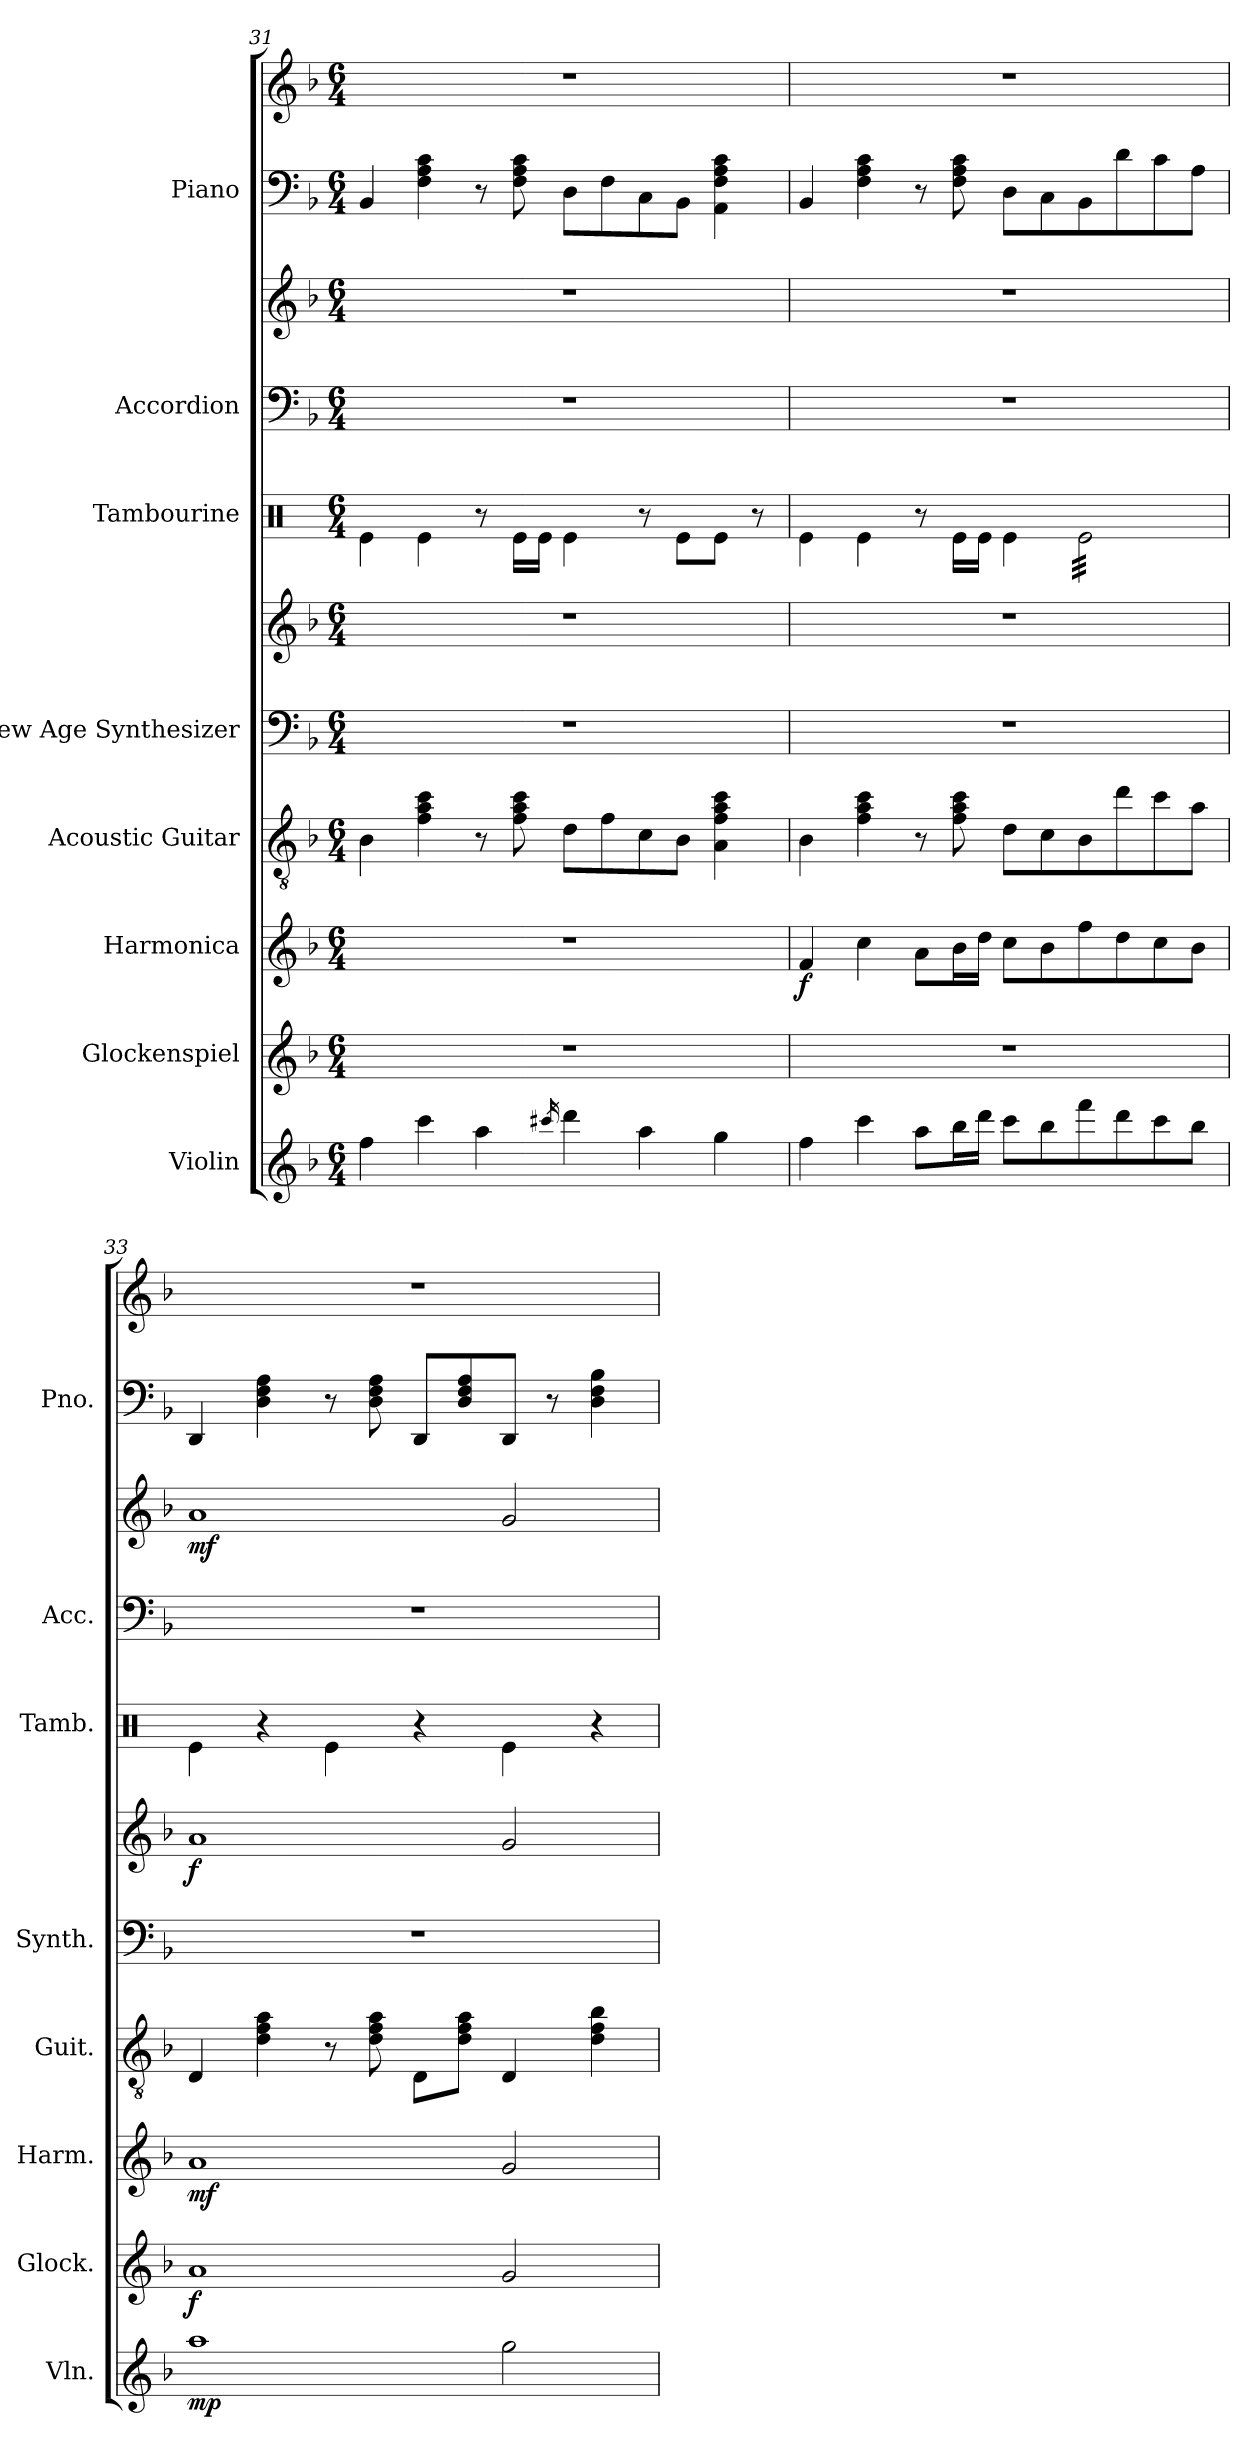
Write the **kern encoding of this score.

**kern	**dynam	**kern	**dynam	**kern	**dynam	**kern	**kern	**kern	**dynam	**kern	**kern	**kern	**dynam	**kern	**kern
*part8	*part8	*part7	*part7	*part6	*part6	*part5	*part4	*part4	*part4	*part3	*part2	*part2	*part2	*part1	*part1
*staff11	*staff11	*staff10	*staff10	*staff9	*staff9	*staff8	*staff7	*staff6	*staff6/7	*staff5	*staff4	*staff3	*staff3/4	*staff2	*staff1
*I"Violin	*	*I"Glockenspiel	*	*I"Harmonica	*	*I"Acoustic Guitar	*I"New Age Synthesizer	*	*	*I"Tambourine	*I"Accordion	*	*	*I"Piano	*
*I'Vln.	*	*I'Glock.	*	*I'Harm.	*	*I'Guit.	*I'Synth.	*	*	*I'Tamb.	*I'Acc.	*	*	*I'Pno.	*
!!LO:PB:g=z
*clefG2	*	*clefG2	*	*clefG2	*	*clefGv2	*clefF4	*clefG2	*	*clefX	*clefF4	*clefG2	*	*clefF4	*clefG2
*	*	*ITrd-14c-24	*	*	*	*	*	*	*	*	*	*	*	*	*
*k[b-]	*	*k[b-]	*	*k[b-]	*	*k[b-]	*k[b-]	*k[b-]	*	*k[]	*k[b-]	*k[b-]	*	*k[b-]	*k[b-]
*M6/4	*	*M6/4	*	*M6/4	*	*M6/4	*M6/4	*M6/4	*	*M6/4	*M6/4	*M6/4	*	*M6/4	*M6/4
=31	=31	=31	=31	=31	=31	=31	=31	=31	=31	=31	=31	=31	=31	=31	=31
4ff\	.	1.r	.	1.r	.	4B-\	1.r	1.r	.	4Re\	1.r	1.r	.	4BB-/	1.r
4ccc\	.	.	.	.	.	4f\ 4a\ 4cc\	.	.	.	4Re\	.	.	.	4F\ 4A\ 4c\	.
4aa\	.	.	.	.	.	8r	.	.	.	8r	.	.	.	8r	.
.	.	.	.	.	.	8f\ 8a\ 8cc\	.	.	.	16Re\LL	.	.	.	8F\ 8A\ 8c\	.
.	.	.	.	.	.	.	.	.	.	16Re\JJ	.	.	.	.	.
16qccc#X/	.	.	.	.	.	.	.	.	.	.	.	.	.	.	.
4ddd\	.	.	.	.	.	8d\L	.	.	.	4Re\	.	.	.	8D\L	.
.	.	.	.	.	.	8f\	.	.	.	.	.	.	.	8F\	.
4aa\	.	.	.	.	.	8c\	.	.	.	8r	.	.	.	8C\	.
.	.	.	.	.	.	8B-\J	.	.	.	8Re\L	.	.	.	8BB-\J	.
4gg\	.	.	.	.	.	4A\ 4f\ 4a\ 4cc\	.	.	.	8Re\J	.	.	.	4AA\ 4F\ 4A\ 4c\	.
.	.	.	.	.	.	.	.	.	.	8r	.	.	.	.	.
=32	=32	=32	=32	=32	=32	=32	=32	=32	=32	=32	=32	=32	=32	=32	=32
!	!	!	!	!	!LO:DY:b	!	!	!	!	!	!	!	!	!	!
4ff\	.	1.r	.	4f/	f	4B-\	1.r	1.r	.	4Re\	1.r	1.r	.	4BB-/	1.r
4ccc\	.	.	.	4cc\	.	4f\ 4a\ 4cc\	.	.	.	4Re\	.	.	.	4F\ 4A\ 4c\	.
8aa\L	.	.	.	8a\L	.	8r	.	.	.	8r	.	.	.	8r	.
16bb-\L	.	.	.	16b-\L	.	8f\ 8a\ 8cc\	.	.	.	16Re\LL	.	.	.	8F\ 8A\ 8c\	.
16ddd\JJ	.	.	.	16dd\JJ	.	.	.	.	.	16Re\JJ	.	.	.	.	.
8ccc\L	.	.	.	8cc\L	.	8d\L	.	.	.	4Re\	.	.	.	8D\L	.
8bb-\	.	.	.	8b-\	.	8c\	.	.	.	.	.	.	.	8C\	.
*	*	*	*	*	*	*	*	*	*	*tremolo	*	*	*	*	*
8fff\	.	.	.	8ff\	.	8B-\	.	.	.	32Re\LLL	.	.	.	8BB-\	.
.	.	.	.	.	.	.	.	.	.	32Re\	.	.	.	.	.
.	.	.	.	.	.	.	.	.	.	32Re\	.	.	.	.	.
.	.	.	.	.	.	.	.	.	.	32Re\	.	.	.	.	.
8ddd\	.	.	.	8dd\	.	8dd\	.	.	.	32Re\	.	.	.	8d\	.
.	.	.	.	.	.	.	.	.	.	32Re\	.	.	.	.	.
.	.	.	.	.	.	.	.	.	.	32Re\	.	.	.	.	.
.	.	.	.	.	.	.	.	.	.	32Re\	.	.	.	.	.
8ccc\	.	.	.	8cc\	.	8cc\	.	.	.	32Re\	.	.	.	8c\	.
.	.	.	.	.	.	.	.	.	.	32Re\	.	.	.	.	.
.	.	.	.	.	.	.	.	.	.	32Re\	.	.	.	.	.
.	.	.	.	.	.	.	.	.	.	32Re\	.	.	.	.	.
8bb-\J	.	.	.	8b-\J	.	8a\J	.	.	.	32Re\	.	.	.	8A\J	.
.	.	.	.	.	.	.	.	.	.	32Re\	.	.	.	.	.
.	.	.	.	.	.	.	.	.	.	32Re\	.	.	.	.	.
.	.	.	.	.	.	.	.	.	.	32Re\JJJ	.	.	.	.	.
*	*	*	*	*	*	*	*	*	*	*Xtremolo	*	*	*	*	*
=33	=33	=33	=33	=33	=33	=33	=33	=33	=33	=33	=33	=33	=33	=33	=33
!	!LO:DY:b	!	!LO:DY:b	!	!LO:DY:b	!	!	!	!LO:DY:b	!	!	!	!LO:DY:b	!	!
1aa	mp	1aaa	f	1a	mf	4D/	1.r	1a	f	4Re\	1.r	1a	mf	4DD/	1.r
.	.	.	.	.	.	4d\ 4f\ 4a\	.	.	.	4r	.	.	.	4D\ 4F\ 4A\	.
.	.	.	.	.	.	8r	.	.	.	4Re\	.	.	.	8r	.
.	.	.	.	.	.	8d\ 8f\ 8a\	.	.	.	.	.	.	.	8D\ 8F\ 8A\	.
.	.	.	.	.	.	8D\L	.	.	.	4r	.	.	.	8DD/L	.
.	.	.	.	.	.	8d\ 8f\ 8a\J	.	.	.	.	.	.	.	8D/ 8F/ 8A/	.
2gg\	.	2ggg/	.	2g/	.	4D/	.	2g/	.	4Re\	.	2g/	.	8DD/J	.
.	.	.	.	.	.	.	.	.	.	.	.	.	.	8r	.
.	.	.	.	.	.	4d\ 4f\ 4b-\	.	.	.	4r	.	.	.	4D\ 4F\ 4B-\	.
=	=	=	=	=	=	=	=	=	=	=	=	=	=	=	=
*-	*-	*-	*-	*-	*-	*-	*-	*-	*-	*-	*-	*-	*-	*-	*-
